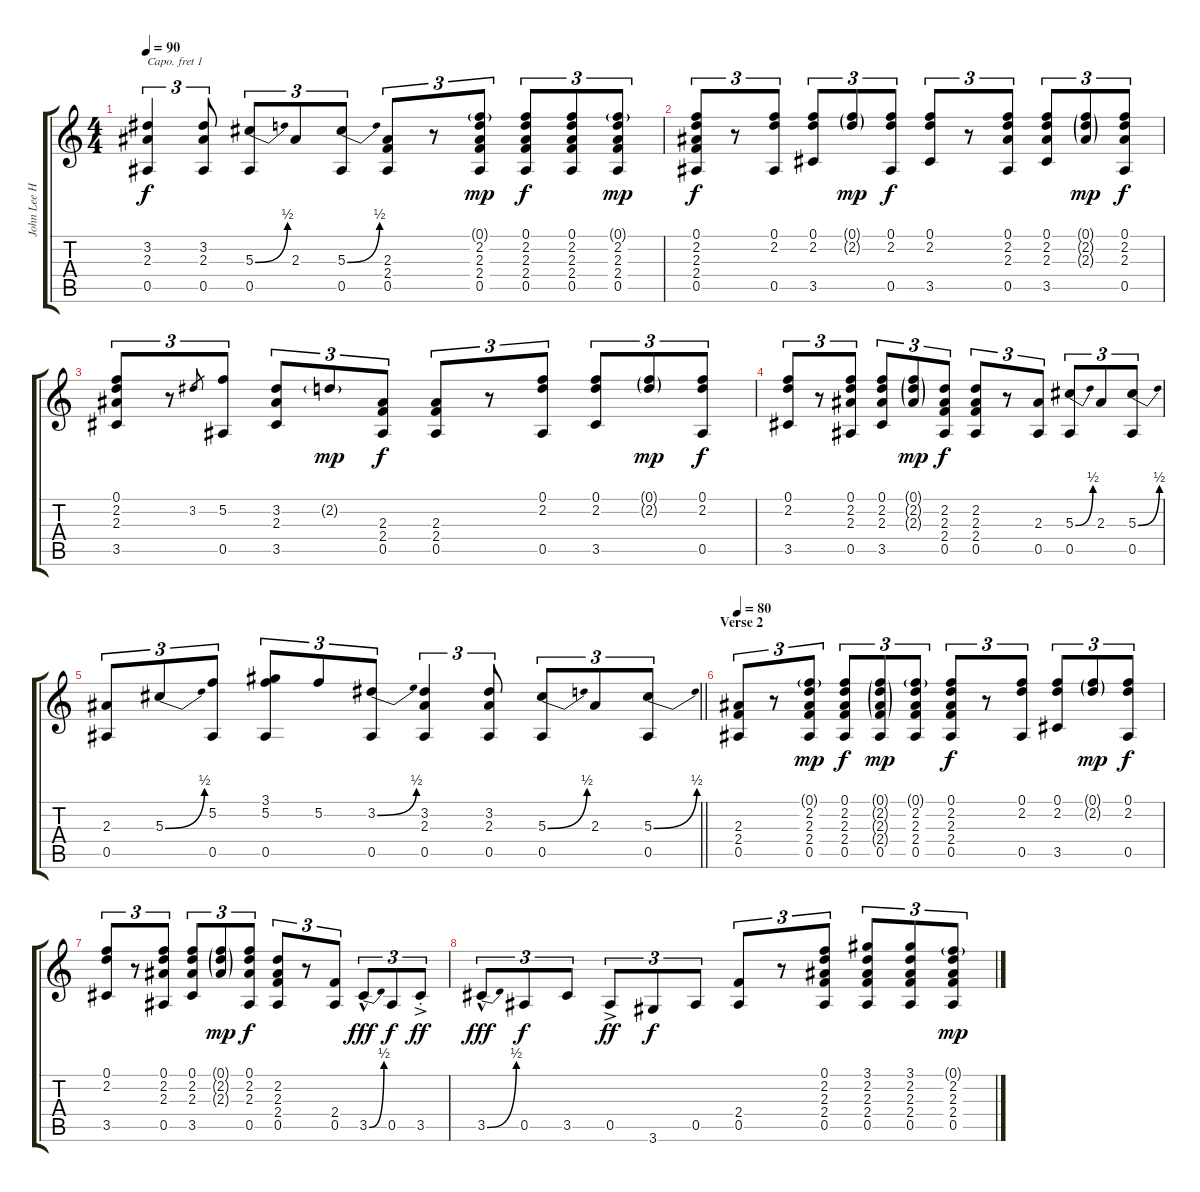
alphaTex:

\track ("John Lee Hooker" "John Lee H") {instrument acousticguitarsteel}
\staff {score tabs}
\capo 1
\tuning (E4 B3 G3 D3 A2 E2) {hide}
\ts (4 4)
\tempo 90
\clef g2
\ks c
(3.2 2.3 0.5).4{tu (3 2) dy f} (3.2 2.3 0.5).8{tu (3 2)} (5.3{be (bend 0 0 60 2)} 0.5).8{tu (3 2)} 2.3.8{tu (3 2)} (5.3{be (bend 0 0 60 2)} 0.5).8{tu (3 2)} (2.3 2.4 0.5).8{tu (3 2)} r.8{tu (3 2)} (0.1{g} 2.2 2.3 2.4 0.5).8{tu (3 2) dy mp} (0.1 2.2 2.3 2.4 0.5).8{tu (3 2) dy f} (0.1 2.2 2.3 2.4 0.5).8{tu (3 2)} (0.1{g} 2.2 2.3 2.4 0.5).8{tu (3 2) dy mp} |
(0.1 2.2 2.3 2.4 0.5).8{tu (3 2) dy f} r.8{tu (3 2)} (0.1 2.2 0.5).8{tu (3 2)} (0.1 2.2 3.5).8{tu (3 2)} (0.1{g} 2.2{g}).8{tu (3 2) dy mp} (0.1 2.2 0.5).8{tu (3 2) dy f} (0.1 2.2 3.5).8{tu (3 2)} r.8{tu (3 2)} (0.1 2.2 2.3 0.5).8{tu (3 2)} (0.1 2.2 2.3 3.5).8{tu (3 2)} (0.1{g} 2.2{g} 2.3{g}).8{tu (3 2) dy mp} (0.1 2.2 2.3 0.5).8{tu (3 2) dy f} |
(0.1 2.2 2.3 3.5).8{tu (3 2)} r.8{tu (3 2)} 3.2.8{gr} (5.2 0.5).8{tu (3 2)} (3.2 2.3 3.5).8{tu (3 2)} 2.2{g}.8{tu (3 2) dy mp} (2.3 2.4 0.5).8{tu (3 2) dy f} (2.3 2.4 0.5).8{tu (3 2)} r.8{tu (3 2)} (0.1 2.2 0.5).8{tu (3 2)} (0.1 2.2 3.5).8{tu (3 2)} (0.1{g} 2.2{g}).8{tu (3 2) dy mp} (0.1 2.2 0.5).8{tu (3 2) dy f} |
(0.1 2.2 3.5).8{tu (3 2)} r.8{tu (3 2)} (0.1 2.2 2.3 0.5).8{tu (3 2)} (0.1 2.2 2.3 3.5).8{tu (3 2)} (0.1{g} 2.2{g} 2.3{g}).8{tu (3 2) dy mp} (2.2 2.3 2.4 0.5).8{tu (3 2) dy f} (2.2 2.3 2.4 0.5).8{tu (3 2)} r.8{tu (3 2)} (2.3 0.5).8{tu (3 2)} (5.3{be (bend 0 0 60 2)} 0.5).8{tu (3 2)} 2.3.8{tu (3 2)} (5.3{be (bend 0 0 60 2)} 0.5).8{tu (3 2)} |
\barLineRight lightlight
(2.3 0.5).8{tu (3 2)} 5.3{be (bend 0 0 60 2)}.8{tu (3 2)} (5.2 0.5).8{tu (3 2)} (3.1 5.2 0.5).8{tu (3 2)} 5.2.8{tu (3 2)} (3.2{be (bend 0 0 60 2)} 0.5).8{tu (3 2)} (3.2 2.3 0.5).4{tu (3 2)} (3.2 2.3 0.5).8{tu (3 2)} (5.3{be (bend 0 0 60 2)} 0.5).8{tu (3 2)} 2.3.8{tu (3 2)} (5.3{be (bend 0 0 60 2)} 0.5).8{tu (3 2)} |
\section ("" "Verse 2")
\tempo 80
(2.3 2.4 0.5).8{tu (3 2)} r.8{tu (3 2)} (0.1{g} 2.2 2.3 2.4 0.5).8{tu (3 2) dy mp} (0.1 2.2 2.3 2.4 0.5).8{tu (3 2) dy f} (0.1{g} 2.2{g} 2.3{g} 2.4{g} 0.5).8{tu (3 2) dy mp} (0.1{g} 2.2 2.3 2.4 0.5).8{tu (3 2)} (0.1 2.2 2.3 2.4 0.5).8{tu (3 2) dy f} r.8{tu (3 2)} (0.1 2.2 0.5).8{tu (3 2)} (0.1 2.2 3.5).8{tu (3 2)} (0.1{g} 2.2{g}).8{tu (3 2) dy mp} (0.1 2.2 0.5).8{tu (3 2) dy f} |
(0.1 2.2 3.5).8{tu (3 2)} r.8{tu (3 2)} (0.1 2.2 2.3 0.5).8{tu (3 2)} (0.1 2.2 2.3 3.5).8{tu (3 2)} (0.1{g} 2.2{g} 2.3{g}).8{tu (3 2) dy mp} (0.1 2.2 2.3 0.5).8{tu (3 2) dy f} (2.2 2.3 2.4 0.5).8{tu (3 2)} r.8{tu (3 2)} (2.4 0.5).8{tu (3 2)} 3.5{be (bend 0 0 60 2) hac}.8{tu (3 2) dy fff} 0.5.8{tu (3 2) dy f} 3.5{ac st}.8{tu (3 2) dy ff} |
3.5{be (bend 0 0 60 2) hac}.8{tu (3 2) dy fff} 0.5.8{tu (3 2) dy f} 3.5.8{tu (3 2)} 0.5{ac}.8{tu (3 2) dy ff} 3.6.8{tu (3 2) dy f} 0.5.8{tu (3 2)} (2.4 0.5).8{tu (3 2)} r.8{tu (3 2)} (0.1 2.2 2.3 2.4 0.5).8{tu (3 2)} (3.1 2.2 2.3 2.4 0.5).8{tu (3 2)} (3.1 2.2 2.3 2.4 0.5).8{tu (3 2)} (0.1{g} 2.2 2.3 2.4 0.5).8{tu (3 2) dy mp}
